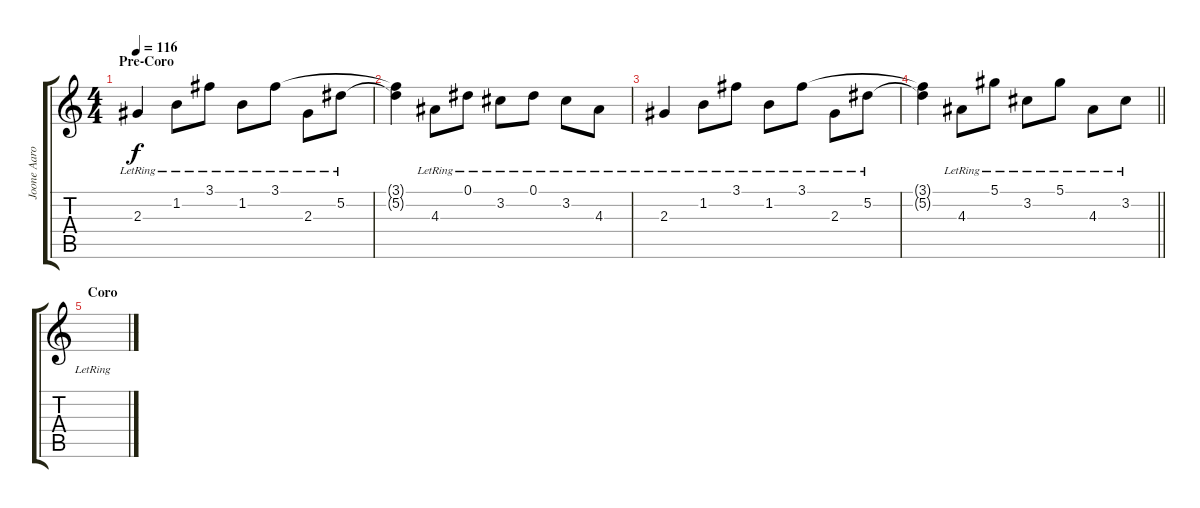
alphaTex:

\track ("Joone Aaron Acústica" "Joone Aaro") {instrument acousticguitarsteel}
\staff {score tabs}
\tuning (Eb4 Bb3 Gb3 Db3 Ab2 Eb2) {hide}
\ts (4 4)
\section ("" "Pre-Coro")
\tempo 116
\clef g2
\ks c
2.3{lr}.4{dy f} 1.2{lr}.8 3.1{lr}.8 1.2{lr}.8 3.1{lr}.8 2.3{lr}.8 5.2{lr}.8 |
(3.1{t} 5.2{t}).4 4.3{lr}.8 0.1{lr}.8 3.2{lr}.8 0.1{lr}.8 3.2{lr}.8 4.3{lr}.8 |
2.3{lr}.4 1.2{lr}.8 3.1{lr}.8 1.2{lr}.8 3.1{lr}.8 2.3{lr}.8 5.2{lr}.8 |
\barLineRight lightlight
(3.1{t} 5.2{t}).4 4.3{lr}.8 5.1{lr}.8 3.2{lr}.8 5.1{lr}.8 4.3{lr}.8 3.2{lr}.8 |
\section ("" "Coro")
